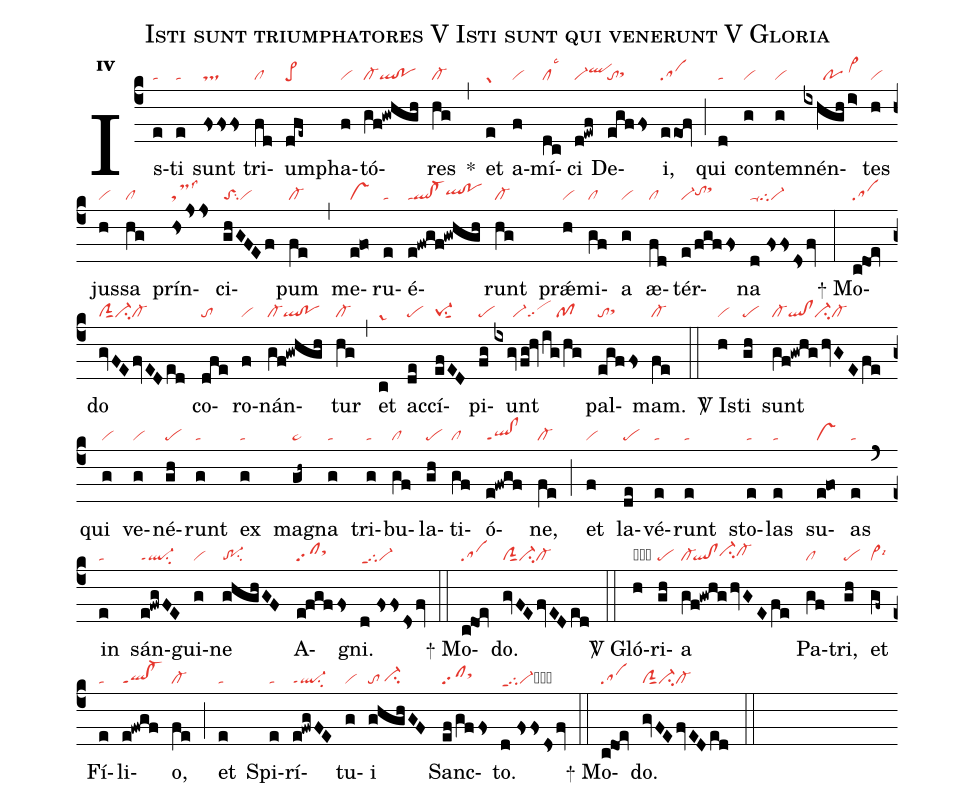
name:Isti sunt triumphatores V Isti sunt qui venerunt V Gloria;
office-part:re;
mode:4;
nabc-lines:1;
%%
initial-style: 1;
name: Isti sunt triumphatores;
mode: 4;
office-part: Responsorium;
annotation: Resp.;
annotation: iv;
nabc-lines: 1;
%%
(c4) Is(e|ta)ti(e|ta) sunt(fsfsfs|ts) tri(fd|cl)um(dfe~|pe>)pha(f|vi)tó(gf!gwhgh|cl-ql!po)res(hg|cl-) <sp>*</sp>(,) et(e|gr) a(f|vi)mí(dc|cllsc3)ci(d!ewf|vi-qlhi) De(egffs|tosthh)i,(eeof|sa) (;) qui(d|ta) con(g|vi)tem(g|vi)nén(ixhgh/i>|//////po/vi>hi)tes(h|vi) jus(h|vi)sa(hg|cl) prín(hsjsjs|tsMlss3)ci(ghGFEf|toSsu2vi)pum(fe|cl-) (,) me(e@fo|vs)ru(e|ta)é(e!fwgf!gwhgh|taql!cl-qlhh!pohh)runt(hg|cl-) prǽ(h|vi)mi(gf|cl)a(g|vi) æ(fd|cl)tér(e/fgffs|vi-tohhsthj)na(d//fsfsdsfv|tgppu1vi-) (:)
<sp>+</sp> Mo(c@doe|sa)do(gvFEfvEDed|clSsut1ci-cl-) co(dfe|to)ro(f|vi)nán(gf!gwhgh|cl-ql!po)tur(hg|cl-) (,) et(c|gr-) ac(de|pe)cí(efED|pe-1su1sut1)pi(fg|pe)unt(ixgv/fg!hv/ig/hg|//////vi-sc/pf) pal(egffs|tosthh)mam.(fe|cl-) (::)

<sp>V/</sp> Is(h|vi)ti(gh|pe) sunt(gf!gwhghvGEfe|cl-ql!clci-cl-) qui(g|vi) ve(g|vi)né(gh|pe)runt(g|ta) ex(g|ta) ma(gh~|pe~)gna(g|ta) tri(g|ta)bu(gf|cl)la(gh|pe)ti(gf|cl)ó(e!fwgf|ql!clppt1)ne,(fe|cl-) (;) et(f|vi) la(de|pe)vé(e|ta)runt(e|ta) sto(e|ta)las(e|ta) su(e@fo|vs)as(e|ta) (`) in(e|ta) sán(e!fwgFE|ql-ppt1su2)gui(g|vi)ne(ghghGF|tr-1su2) A(e!fgffs|clpp2sthi)gni.(d//fsfsdsfv|tgppt1vi-) (::)
<sp>+</sp> Mo(c@doe|sa)do.(gvFEfvEDed|clSsut1ci-cl-) (::)

<sp>V/</sp> Gló(h|obvi)ri(gh|pe)a(gf!gwhg/hvGEfe|cl-`ql!clci-hhcl-hh) Pa(gf|cl)tri,(gh|pe) et(gf~|vi>lsi6) Fí(e|ta)li(e!fwgf|ql!cl-ppt1)o,(fe|cl-) (;) et(e|ta) Spi(e|ta)rí(e!fwgFE|ql-ppt1su2)tu(g|vi)i(ghghGF|to/ci-hg) Sanc(ef/gffs|clpp2sthi)to.(d//fsfsdsfv|tgppt1vi-cb) (::)
<sp>+</sp> Mo(c@doe|sa)do.(gvFEfvEDed|clSsut1ci-cl-) (::)
